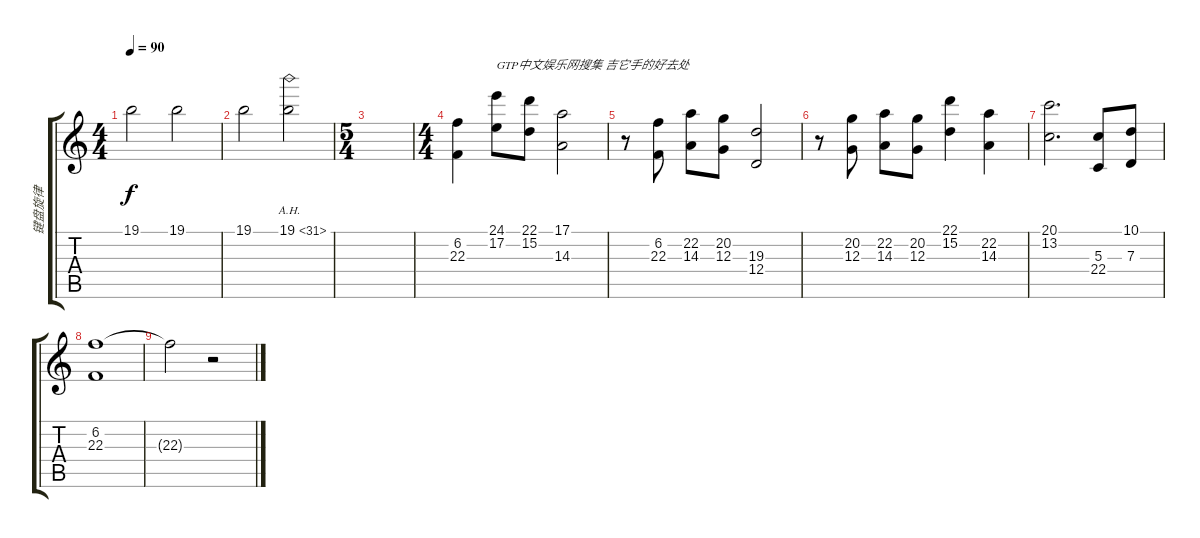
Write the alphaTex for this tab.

\track ("键盘旋律" "键盘旋律") {instrument acousticgrandpiano}
\staff {score tabs}
\tuning (E4 B3 G3 D3 A2 E2) {hide}
\ts (4 4)
\tempo 90
\clef g2
\ks c
19.1.2{dy f instrument acousticgrandpiano} 19.1.2 |
19.1.2 19.1{ah 12}.2 |
\ts (5 4)
|
\ts (4 4)
(6.2 22.3).4{instrument stringensemble1} (24.1 17.2).8{txt "GTP中文娱乐网搜集 吉它手的好去处"} (22.1 15.2).8 (17.1 14.3).2 |
r.8 (6.2 22.3).8 (22.2 14.3).8 (20.2 12.3).8 (19.3 12.4).2 |
r.8 (20.2 12.3).8 (22.2 14.3).8 (20.2 12.3).8 (22.1 15.2).4 (22.2 14.3).4 |
(20.1 13.2).2{d} (5.3 22.4).8 (10.1 7.3).8 |
(6.2 22.3).1 |
22.3{t}.2 r.2
